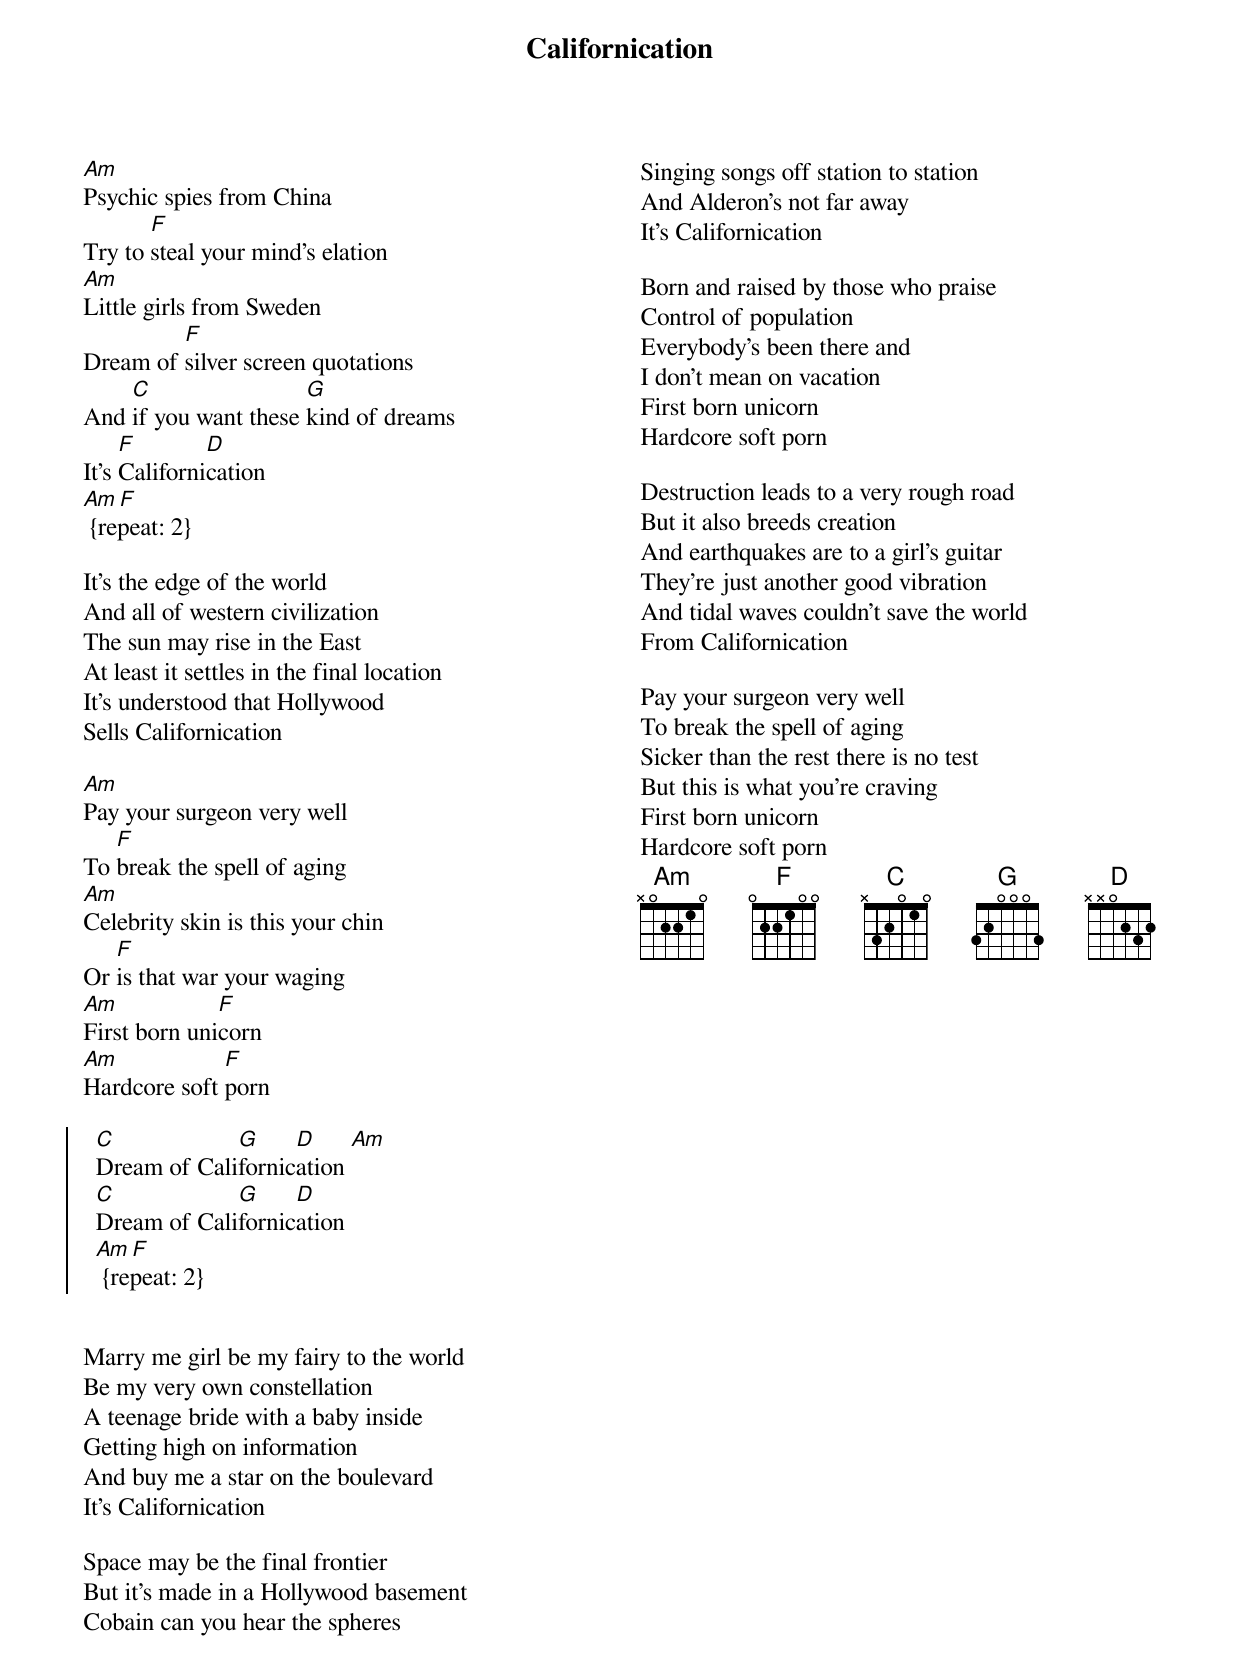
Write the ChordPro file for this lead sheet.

{title: Californication}
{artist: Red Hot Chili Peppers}
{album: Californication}
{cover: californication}
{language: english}
{columns: 2}
{define: Am frets X 0 2 2 1 0}
{define: F base-fret 1 frets 0 2 2 1 0 0}
{define: C frets X 3 2 0 1 0}
{define: G frets 3 2 0 0 0 3}
{define: D frets X X 0 2 3 2}


[Am]Psychic spies from China
Try to [F]steal your mind's elation
[Am]Little girls from Sweden
Dream of [F]silver screen quotations
And [C]if you want these [G]kind of dreams
It's [F]Californi[D]cation
[Am F] {repeat: 2}

It's the edge of the world
And all of western civilization
The sun may rise in the East
At least it settles in the final location
It's understood that Hollywood
Sells Californication

[Am]Pay your surgeon very well
To [F]break the spell of aging
[Am]Celebrity skin is this your chin
Or [F]is that war your waging
[Am]First born uni[F]corn
[Am]Hardcore soft [F]porn

{start_of_chorus}
  [C]Dream of Cali[G]fornic[D]ation [Am]
  [C]Dream of Cali[G]fornic[D]ation
  [Am F] {repeat: 2}
{end_of_chorus}


Marry me girl be my fairy to the world
Be my very own constellation
A teenage bride with a baby inside
Getting high on information
And buy me a star on the boulevard
It's Californication

Space may be the final frontier
But it's made in a Hollywood basement
Cobain can you hear the spheres
Singing songs off station to station
And Alderon's not far away
It's Californication

Born and raised by those who praise
Control of population
Everybody's been there and
I don't mean on vacation
First born unicorn
Hardcore soft porn

Destruction leads to a very rough road
But it also breeds creation
And earthquakes are to a girl's guitar
They're just another good vibration
And tidal waves couldn't save the world
From Californication

Pay your surgeon very well
To break the spell of aging
Sicker than the rest there is no test
But this is what you're craving
First born unicorn
Hardcore soft porn
